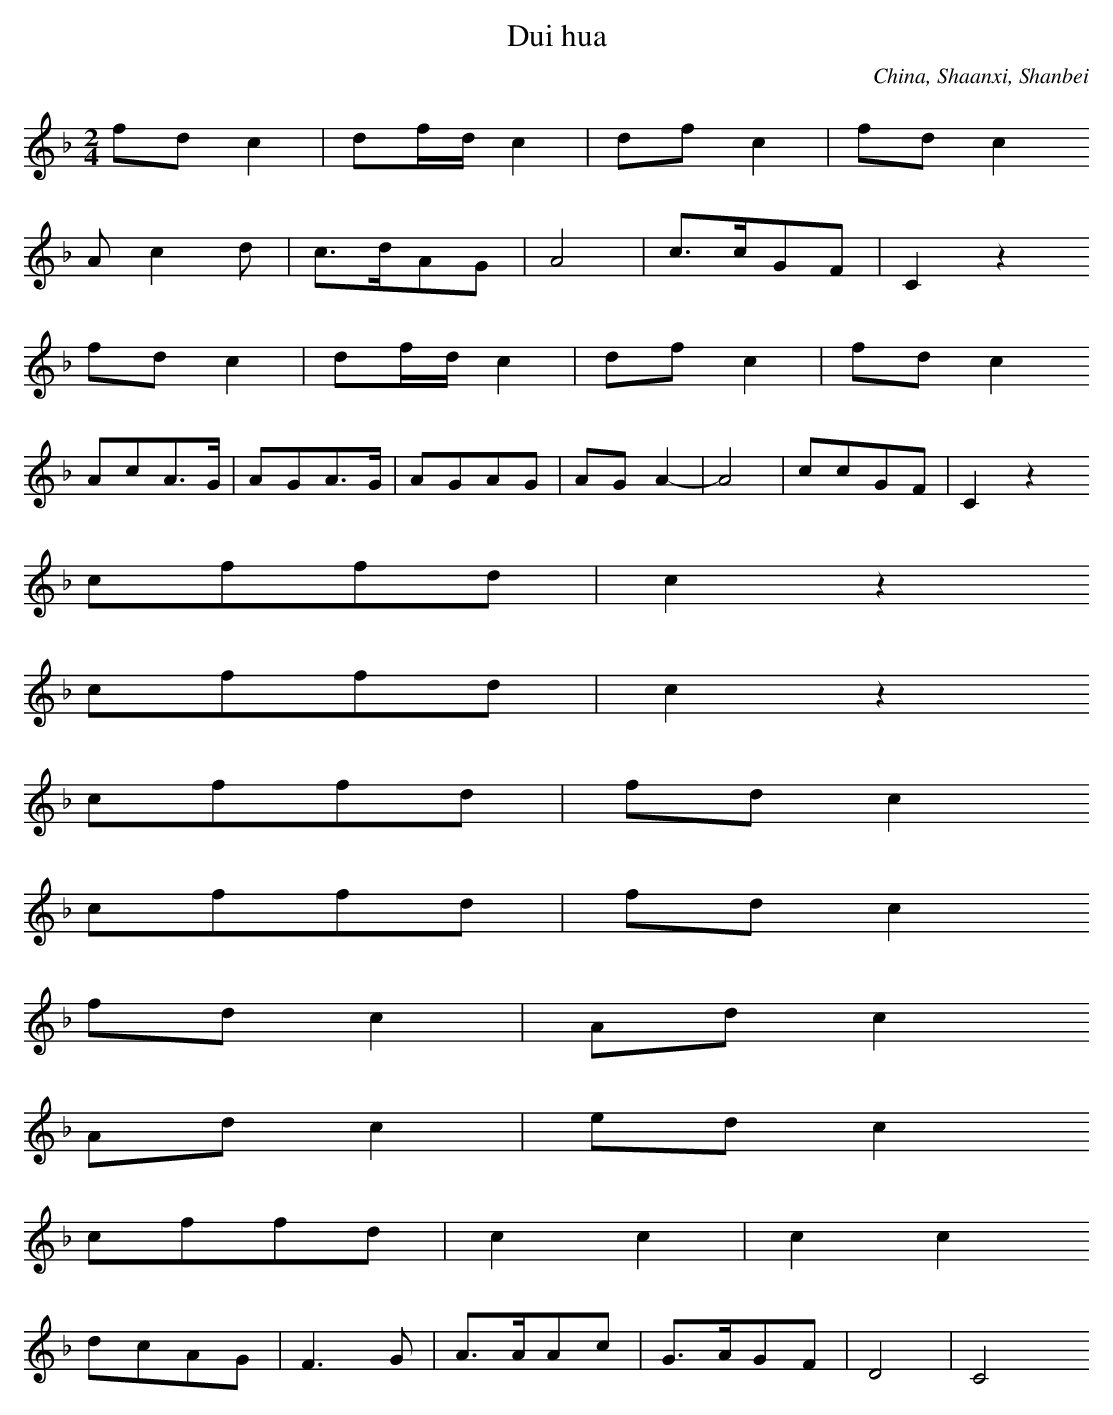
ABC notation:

X:1
T: Dui hua
O: China, Shaanxi, Shanbei
M: 2/4
L: 1/16
K: F
f2d2c4 | d2fdc4 | d2f2c4 | f2d2c4
A2c4d2 | c3dA2G2 | A8 | c3cG2F2 | C4z4
f2d2c4 | d2fdc4 | d2f2c4 | f2d2c4
A2c2A3G | A2G2A3G | A2G2A2G2 | A2G2A4- | A8 | c2c2G2F2 | C4z4
c2f2f2d2 | c4z4
c2f2f2d2 | c4z4
c2f2f2d2 | f2d2c4
c2f2f2d2 | f2d2c4
f2d2c4 | A2d2c4
A2d2c4 | e2d2c4
c2f2f2d2 | c4c4 | c4c4
d2c2A2G2 | F6G2 | A3AA2c2 | G3AG2F2 | D8 | C8
